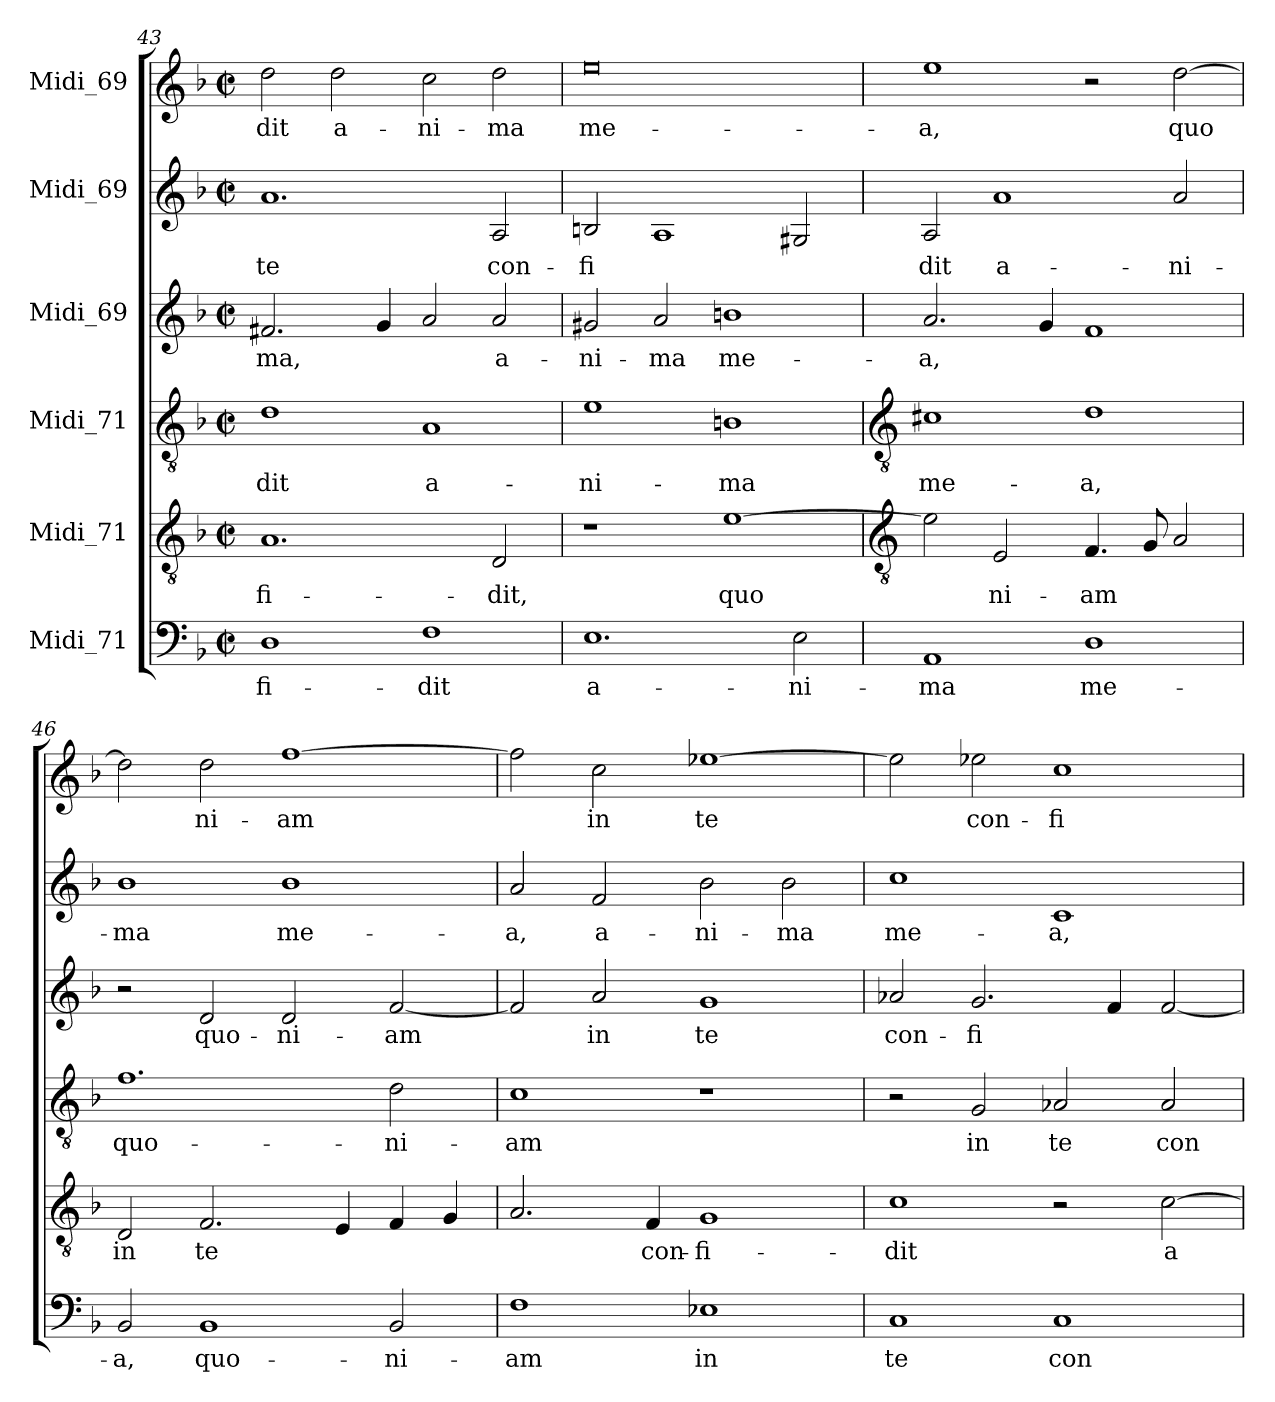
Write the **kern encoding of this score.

**kern	**text	**kern	**text	**kern	**text	**kern	**text	**kern	**text	**kern	**text
*part6	*part6	*part5	*part5	*part4	*part4	*part3	*part3	*part2	*part2	*part1	*part1
*staff6	*staff6	*staff5	*staff5	*staff4	*staff4	*staff3	*staff3	*staff2	*staff2	*staff1	*staff1
*I"Midi_71	*	*I"Midi_71	*	*I"Midi_71	*	*I"Midi_69	*	*I"Midi_69	*	*I"Midi_69	*
*clefF4	*	*clefGv2	*	*clefGv2	*	*clefG2	*	*clefG2	*	*clefG2	*
*k[b-]	*	*k[b-]	*	*k[b-]	*	*k[b-]	*	*k[b-]	*	*k[b-]	*
*F:	*	*F:	*	*F:	*	*F:	*	*F:	*	*F:	*
*M4/2	*	*M4/2	*	*M4/2	*	*M4/2	*	*M4/2	*	*M4/2	*
*met(c|)	*	*met(c|)	*	*met(c|)	*	*met(c|)	*	*met(c|)	*	*met(c|)	*
=43	=43	=43	=43	=43	=43	=43	=43	=43	=43	=43	=43
!	!LO:LY:b	!	!LO:LY:b	!	!LO:LY:b	!	!LO:LY:b	!	!LO:LY:b	!	!LO:LY:b
1D	-fi-	1.A	-fi-	1d	-dit	2.f#X	-ma,	1.a	te	2dd	-dit
!	!	!	!	!	!	!	!	!	!	!	!LO:LY:b
.	.	.	.	.	.	.	.	.	.	2dd	a-
.	.	.	.	.	.	4g	.	.	.	.	.
!	!LO:LY:b	!	!	!	!LO:LY:b	!	!	!	!	!	!LO:LY:b
1F	-dit	.	.	1A	a-	2a	.	.	.	2cc	-ni-
!	!	!	!LO:LY:b	!	!	!	!LO:LY:b	!	!LO:LY:b	!	!LO:LY:b
.	.	2D	-dit,	.	.	2a	a-	2A	con-	2dd	-ma
=44	=44	=44	=44	=44	=44	=44	=44	=44	=44	=44	=44
!	!LO:LY:b	!	!	!	!LO:LY:b	!	!LO:LY:b	!	!LO:LY:b	!	!LO:LY:b
1.E	a-	1r	.	1e	-ni-	2g#X	-ni-	2Bn	-fi	0ee	me-
!	!	!	!	!	!	!	!LO:LY:b	!	!	!	!
.	.	.	.	.	.	2a	-ma	1A	.	.	.
!	!	!	!LO:LY:b	!	!LO:LY:b	!	!LO:LY:b	!	!	!	!
.	.	[1e	quo	1Bn	-ma	1bn	me-	.	.	.	.
!	!LO:LY:b	!	!	!	!	!	!	!	!	!	!
2E	-ni-	.	.	.	.	.	.	2G#X	.	.	.
!!LO:LB:g=z
=45	=45	=45	=45	=45	=45	=45	=45	=45	=45	=45	=45
*	*	*clefGv2	*	*clefGv2	*	*	*	*	*	*	*
!	!LO:LY:b	!	!	!	!LO:LY:b	!	!LO:LY:b	!	!LO:LY:b	!	!LO:LY:b
1AA	-ma	2e]	.	1c#X	me-	2.a	-a,	2A	dit	1ee	-a,
!	!	!	!LO:LY:b	!	!	!	!	!	!LO:LY:b	!	!
.	.	2E	ni-	.	.	.	.	1a	a-	.	.
.	.	.	.	.	.	4g	.	.	.	.	.
!	!LO:LY:b	!	!LO:LY:b	!	!LO:LY:b	!	!	!	!	!	!
1D	me-	4.F	-am	1d	-a,	1f	.	.	.	2r	.
.	.	8G	.	.	.	.	.	.	.	.	.
!	!	!	!	!	!	!	!	!	!LO:LY:b	!	!LO:LY:b
.	.	2A	.	.	.	.	.	2a	-ni-	[2dd	quo
=46	=46	=46	=46	=46	=46	=46	=46	=46	=46	=46	=46
!	!LO:LY:b	!	!LO:LY:b	!	!LO:LY:b	!	!	!	!LO:LY:b	!	!
2BB-	-a,	2D	in	1.f	quo-	2r	.	1b-	-ma	2dd]	.
!	!LO:LY:b	!	!LO:LY:b	!	!	!	!LO:LY:b	!	!	!	!LO:LY:b
1BB-	quo-	2.F	te	.	.	2d	quo-	.	.	2dd	ni-
!	!	!	!	!	!	!	!LO:LY:b	!	!LO:LY:b	!	!LO:LY:b
.	.	.	.	.	.	2d	-ni-	1b-	me-	[1ff	-am
.	.	4E	.	.	.	.	.	.	.	.	.
!	!LO:LY:b	!	!	!	!LO:LY:b	!	!LO:LY:b	!	!	!	!
2BB-	-ni-	4F	.	2d	-ni-	[2f	-am	.	.	.	.
.	.	4G	.	.	.	.	.	.	.	.	.
=47	=47	=47	=47	=47	=47	=47	=47	=47	=47	=47	=47
!	!LO:LY:b	!	!	!	!LO:LY:b	!	!	!	!LO:LY:b	!	!
1F	-am	2.A	.	1c	-am	2f]	.	2a	-a,	2ff]	.
!	!	!	!	!	!	!	!LO:LY:b	!	!LO:LY:b	!	!LO:LY:b
.	.	.	.	.	.	2a	in	2f	a-	2cc	in
!	!	!	!LO:LY:b	!	!	!	!	!	!	!	!
.	.	4F	con-	.	.	.	.	.	.	.	.
!	!LO:LY:b	!	!LO:LY:b	!	!	!	!LO:LY:b	!	!LO:LY:b	!	!LO:LY:b
1E-X	in	1G	-fi-	1r	.	1g	te	2b-	-ni-	[1ee-X	te
!	!	!	!	!	!	!	!	!	!LO:LY:b	!	!
.	.	.	.	.	.	.	.	2b-	-ma	.	.
=48	=48	=48	=48	=48	=48	=48	=48	=48	=48	=48	=48
!	!LO:LY:b	!	!LO:LY:b	!	!	!	!LO:LY:b	!	!LO:LY:b	!	!
1C	te	1c	-dit	2r	.	2a-X	con-	1cc	me-	2ee-]	.
!	!	!	!	!	!LO:LY:b	!	!LO:LY:b	!	!	!	!LO:LY:b
.	.	.	.	2G	in	2.g	-fi	.	.	2ee-	con-
!	!LO:LY:b	!	!	!	!LO:LY:b	!	!	!	!LO:LY:b	!	!LO:LY:b
1C	con-	2r	.	2A-X	te	.	.	1c	-a,	1cc	-fi-
.	.	.	.	.	.	4f	.	.	.	.	.
!	!	!	!LO:LY:b	!	!LO:LY:b	!	!	!	!	!	!
.	.	[2c	a	2A-	con-	[2f	.	.	.	.	.
=	=	=	=	=	=	=	=	=	=	=	=
*-	*-	*-	*-	*-	*-	*-	*-	*-	*-	*-	*-
